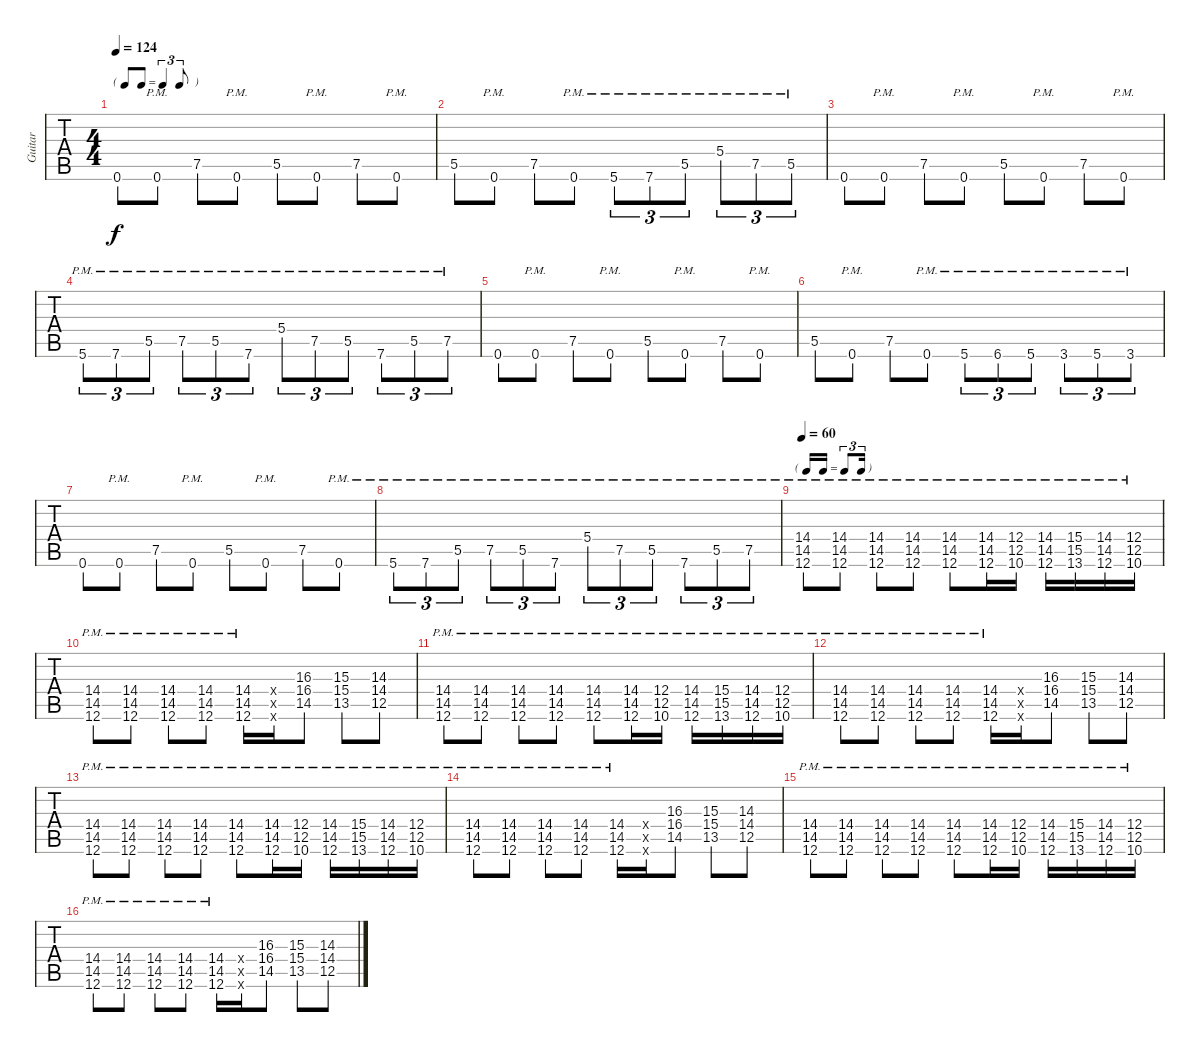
\track ("Guitar" "Guitar") {instrument overdrivenguitar}
\staff {tabs}
\tuning (C4 G3 Eb3 Bb2 F2 C2) {hide}
\ts (4 4)
\tf triplet8th
\tempo 124
\clef g2
\ks c
0.6.8{dy f} 0.6{pm}.8 7.5.8 0.6{pm}.8 5.5.8 0.6{pm}.8 7.5.8 0.6{pm}.8 |
5.5.8 0.6{pm}.8 7.5.8 0.6{pm}.8 5.6{pm}.8{tu (3 2)} 7.6{pm}.8{tu (3 2)} 5.5{pm}.8{tu (3 2)} 5.4{pm}.8{tu (3 2)} 7.5{pm}.8{tu (3 2)} 5.5{pm}.8{tu (3 2)} |
0.6.8 0.6{pm}.8 7.5.8 0.6{pm}.8 5.5.8 0.6{pm}.8 7.5.8 0.6{pm}.8 |
5.6{pm}.8{tu (3 2)} 7.6{pm}.8{tu (3 2)} 5.5{pm}.8{tu (3 2)} 7.5{pm}.8{tu (3 2)} 5.5{pm}.8{tu (3 2)} 7.6{pm}.8{tu (3 2)} 5.4{pm}.8{tu (3 2)} 7.5{pm}.8{tu (3 2)} 5.5{pm}.8{tu (3 2)} 7.6{pm}.8{tu (3 2)} 5.5{pm}.8{tu (3 2)} 7.5{pm}.8{tu (3 2)} |
0.6.8 0.6{pm}.8 7.5.8 0.6{pm}.8 5.5.8 0.6{pm}.8 7.5.8 0.6{pm}.8 |
5.5.8 0.6{pm}.8 7.5.8 0.6{pm}.8 5.6{pm}.8{tu (3 2)} 6.6{pm}.8{tu (3 2)} 5.6{pm}.8{tu (3 2)} 3.6{pm}.8{tu (3 2)} 5.6{pm}.8{tu (3 2)} 3.6{pm}.8{tu (3 2)} |
0.6.8 0.6{pm}.8 7.5.8 0.6{pm}.8 5.5.8 0.6{pm}.8 7.5.8 0.6{pm}.8 |
5.6{pm}.8{tu (3 2)} 7.6{pm}.8{tu (3 2)} 5.5{pm}.8{tu (3 2)} 7.5{pm}.8{tu (3 2)} 5.5{pm}.8{tu (3 2)} 7.6{pm}.8{tu (3 2)} 5.4{pm}.8{tu (3 2)} 7.5{pm}.8{tu (3 2)} 5.5{pm}.8{tu (3 2)} 7.6{pm}.8{tu (3 2)} 5.5{pm}.8{tu (3 2)} 7.5{pm}.8{tu (3 2)} |
\tf triplet16th
\tempo 60
(14.4{pm} 14.5{pm} 12.6{pm}).8 (14.4{pm} 14.5{pm} 12.6{pm}).8 (14.4{pm} 14.5{pm} 12.6{pm}).8 (14.4{pm} 14.5{pm} 12.6{pm}).8 (14.4{pm} 14.5{pm} 12.6{pm}).8 (14.4{pm} 14.5{pm} 12.6{pm}).16 (12.4{pm} 12.5{pm} 10.6{pm}).16 (14.4{pm} 14.5{pm} 12.6{pm}).16 (15.4{pm} 15.5{pm} 13.6{pm}).16 (14.4{pm} 14.5{pm} 12.6{pm}).16 (12.4{pm} 12.5{pm} 10.6{pm}).16 |
(14.4{pm} 14.5{pm} 12.6{pm}).8 (14.4{pm} 14.5{pm} 12.6{pm}).8 (14.4{pm} 14.5{pm} 12.6{pm}).8 (14.4{pm} 14.5{pm} 12.6{pm}).8 (14.4{pm} 14.5{pm} 12.6{pm}).16 (0.4{x} 0.5{x} 0.6{x}).16 (16.3 16.4 14.5).8 (15.3 15.4 13.5).8 (14.3 14.4 12.5).8 |
(14.4{pm} 14.5{pm} 12.6{pm}).8 (14.4{pm} 14.5{pm} 12.6{pm}).8 (14.4{pm} 14.5{pm} 12.6{pm}).8 (14.4{pm} 14.5{pm} 12.6{pm}).8 (14.4{pm} 14.5{pm} 12.6{pm}).8 (14.4{pm} 14.5{pm} 12.6{pm}).16 (12.4{pm} 12.5{pm} 10.6{pm}).16 (14.4{pm} 14.5{pm} 12.6{pm}).16 (15.4{pm} 15.5{pm} 13.6{pm}).16 (14.4{pm} 14.5{pm} 12.6{pm}).16 (12.4{pm} 12.5{pm} 10.6{pm}).16 |
(14.4{pm} 14.5{pm} 12.6{pm}).8 (14.4{pm} 14.5{pm} 12.6{pm}).8 (14.4{pm} 14.5{pm} 12.6{pm}).8 (14.4{pm} 14.5{pm} 12.6{pm}).8 (14.4{pm} 14.5{pm} 12.6{pm}).16 (0.4{x} 0.5{x} 0.6{x}).16 (16.3 16.4 14.5).8 (15.3 15.4 13.5).8 (14.3 14.4 12.5).8 |
(14.4{pm} 14.5{pm} 12.6{pm}).8 (14.4{pm} 14.5{pm} 12.6{pm}).8 (14.4{pm} 14.5{pm} 12.6{pm}).8 (14.4{pm} 14.5{pm} 12.6{pm}).8 (14.4{pm} 14.5{pm} 12.6{pm}).8 (14.4{pm} 14.5{pm} 12.6{pm}).16 (12.4{pm} 12.5{pm} 10.6{pm}).16 (14.4{pm} 14.5{pm} 12.6{pm}).16 (15.4{pm} 15.5{pm} 13.6{pm}).16 (14.4{pm} 14.5{pm} 12.6{pm}).16 (12.4{pm} 12.5{pm} 10.6{pm}).16 |
(14.4{pm} 14.5{pm} 12.6{pm}).8 (14.4{pm} 14.5{pm} 12.6{pm}).8 (14.4{pm} 14.5{pm} 12.6{pm}).8 (14.4{pm} 14.5{pm} 12.6{pm}).8 (14.4{pm} 14.5{pm} 12.6{pm}).16 (0.4{x} 0.5{x} 0.6{x}).16 (16.3 16.4 14.5).8 (15.3 15.4 13.5).8 (14.3 14.4 12.5).8 |
(14.4{pm} 14.5{pm} 12.6{pm}).8 (14.4{pm} 14.5{pm} 12.6{pm}).8 (14.4{pm} 14.5{pm} 12.6{pm}).8 (14.4{pm} 14.5{pm} 12.6{pm}).8 (14.4{pm} 14.5{pm} 12.6{pm}).8 (14.4{pm} 14.5{pm} 12.6{pm}).16 (12.4{pm} 12.5{pm} 10.6{pm}).16 (14.4{pm} 14.5{pm} 12.6{pm}).16 (15.4{pm} 15.5{pm} 13.6{pm}).16 (14.4{pm} 14.5{pm} 12.6{pm}).16 (12.4{pm} 12.5{pm} 10.6{pm}).16 |
(14.4{pm} 14.5{pm} 12.6{pm}).8 (14.4{pm} 14.5{pm} 12.6{pm}).8 (14.4{pm} 14.5{pm} 12.6{pm}).8 (14.4{pm} 14.5{pm} 12.6{pm}).8 (14.4{pm} 14.5{pm} 12.6{pm}).16 (0.4{x} 0.5{x} 0.6{x}).16 (16.3 16.4 14.5).8 (15.3 15.4 13.5).8 (14.3 14.4 12.5).8
